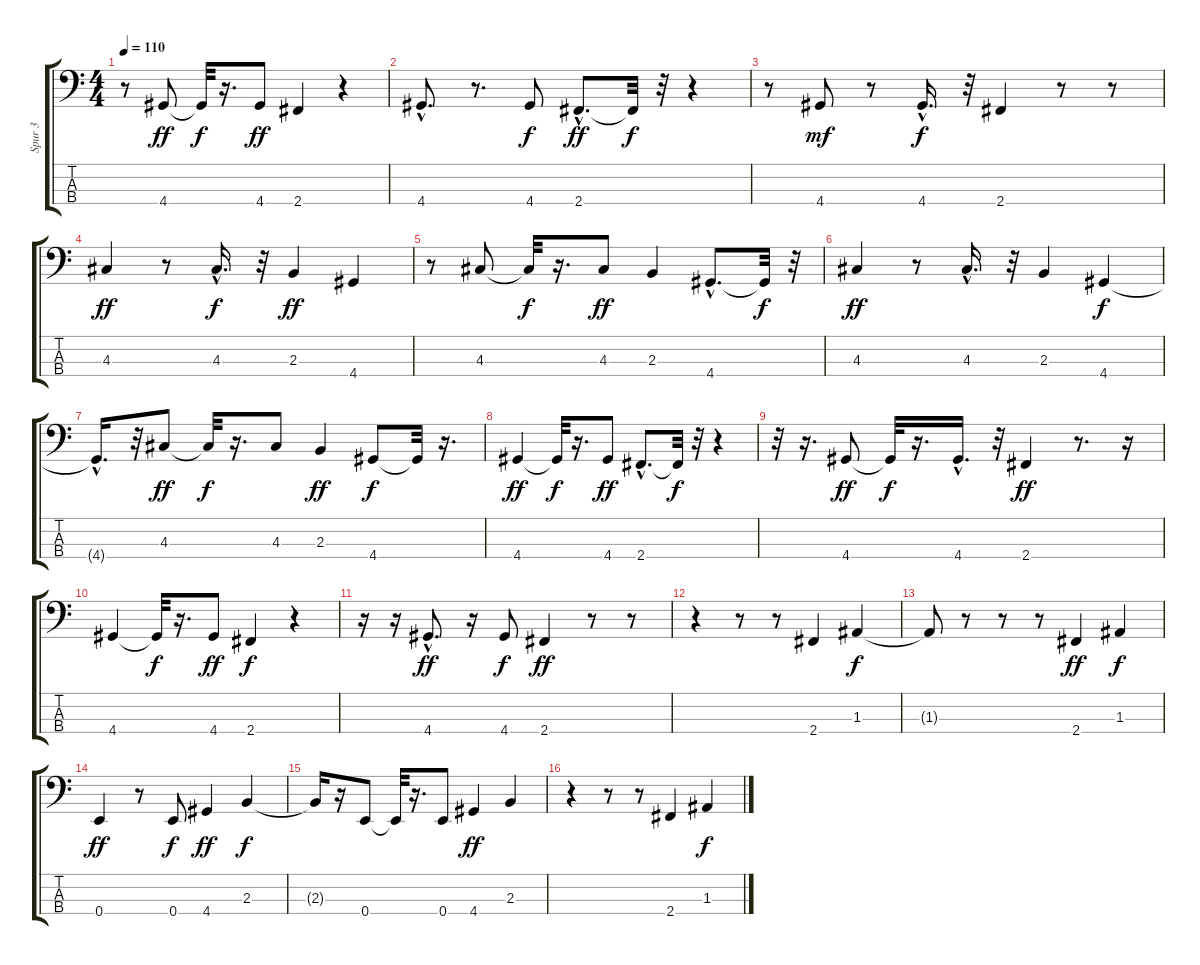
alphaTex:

\track ("Spur 3" "Spur 3") {instrument slapbass2}
\staff {score tabs}
\tuning (G2 D2 A1 E1) {hide}
\ts (4 4)
\tempo 110
\clef f4
\ks c
r.8{dy ff} 4.4.8 4.4{t}.32{dy f} r.16{d} 4.4.8{dy ff} 2.4.4 r.4 |
4.4{hac}.8{d} r.8{d} 4.4.8{dy f} 2.4{hac}.8{d dy ff} 2.4{t}.32{dy f} r.32 r.4 |
r.8 4.4.8{dy mf} r.8 4.4{hac}.16{d dy f} r.32 2.4.4 r.8 r.8 |
4.3.4{dy ff} r.8 4.3{hac}.16{d dy f} r.32 2.3.4{dy ff} 4.4.4 |
r.8 4.3.8 4.3{t}.32{dy f} r.16{d} 4.3.8{dy ff} 2.3.4 4.4{hac}.8{d} 4.4{t}.32{dy f} r.32 |
4.3.4{dy ff} r.8 4.3{hac}.16{d} r.32 2.3.4 4.4.4{dy f} |
4.4{hac t}.16{d} r.32 4.3.8{dy ff} 4.3{t}.32{dy f} r.16{d} 4.3.8 2.3.4{dy ff} 4.4.8{dy f} 4.4{t}.32 r.16{d} |
4.4.4{dy ff} 4.4{t}.32{dy f} r.16{d} 4.4.8{dy ff} 2.4{hac}.8{d} 2.4{t}.32{dy f} r.32 r.4 |
r.32 r.16{d} 4.4.8{dy ff} 4.4{t}.32{dy f} r.16{d} 4.4{hac}.16{d} r.32 2.4.4{dy ff} r.8{d} r.16 |
4.4.4 4.4{t}.32{dy f} r.16{d} 4.4.8{dy ff} 2.4.4{dy f} r.4 |
r.16 r.16 4.4{hac}.8{d dy ff} r.16 4.4.8{dy f} 2.4.4{dy ff} r.8 r.8 |
r.4 r.8 r.8 2.4.4 1.3.4{dy f} |
1.3{t}.8 r.8 r.8 r.8 2.4.4{dy ff} 1.3.4{dy f} |
0.4.4{dy ff} r.8 0.4.8{dy f} 4.4.4{dy ff} 2.3.4{dy f} |
2.3{t}.16 r.16 0.4.8 0.4{t}.32 r.16{d} 0.4.8 4.4.4{dy ff} 2.3.4 |
r.4 r.8 r.8 2.4.4 1.3.4{dy f}
